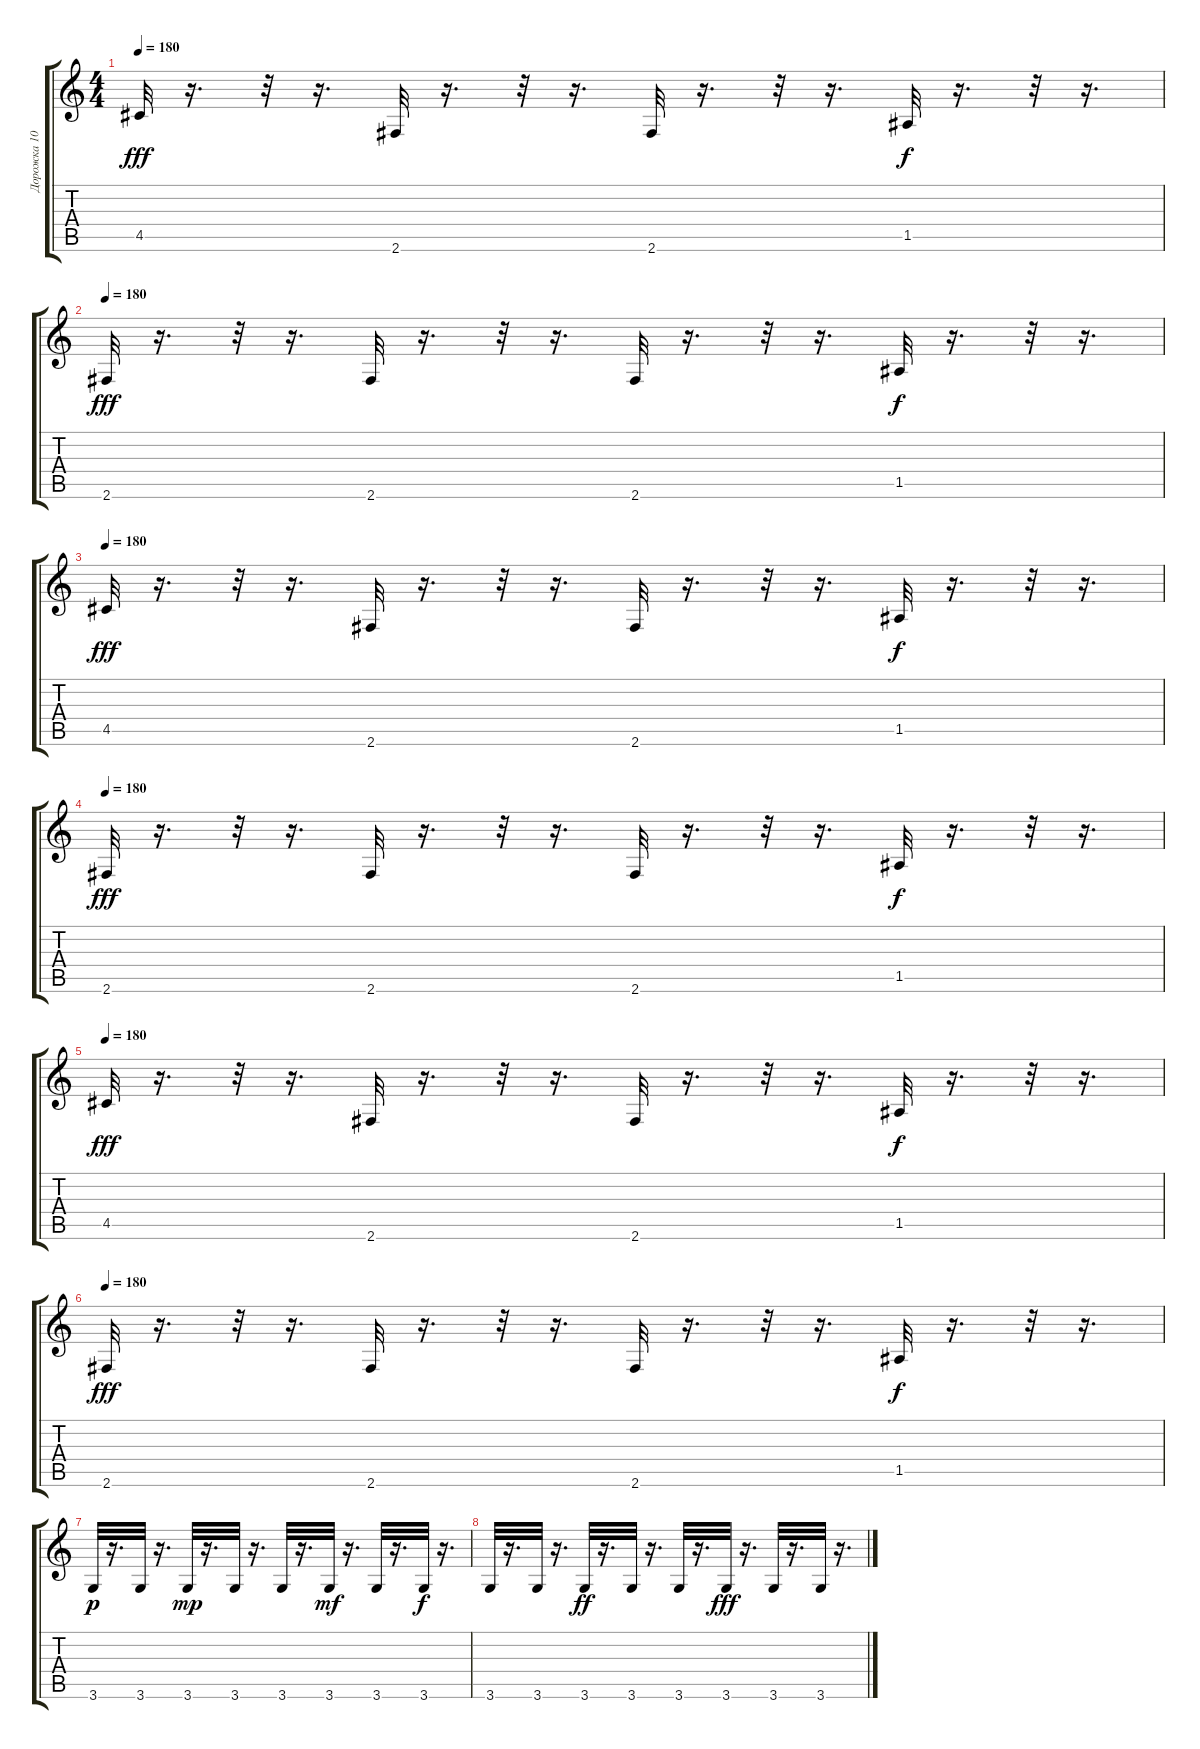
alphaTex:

\track ("Дорожка 10" "Дорожка 10") {instrument acousticguitarnylon}
\staff {score tabs}
\tuning (E4 B3 G3 D3 A2 E2) {hide}
\ts (4 4)
\tempo 180
\clef g2
\ks c
4.5.32{dy fff} r.16{d} r.32 r.16{d} 2.6.32 r.16{d} r.32 r.16{d} 2.6.32 r.16{d} r.32 r.16{d} 1.5.32{dy f} r.16{d} r.32 r.16{d} |
\tempo 180
2.6.32{dy fff} r.16{d} r.32 r.16{d} 2.6.32 r.16{d} r.32 r.16{d} 2.6.32 r.16{d} r.32 r.16{d} 1.5.32{dy f} r.16{d} r.32 r.16{d} |
\tempo 180
4.5.32{dy fff} r.16{d} r.32 r.16{d} 2.6.32 r.16{d} r.32 r.16{d} 2.6.32 r.16{d} r.32 r.16{d} 1.5.32{dy f} r.16{d} r.32 r.16{d} |
\tempo 180
2.6.32{dy fff} r.16{d} r.32 r.16{d} 2.6.32 r.16{d} r.32 r.16{d} 2.6.32 r.16{d} r.32 r.16{d} 1.5.32{dy f} r.16{d} r.32 r.16{d} |
\tempo 180
4.5.32{dy fff} r.16{d} r.32 r.16{d} 2.6.32 r.16{d} r.32 r.16{d} 2.6.32 r.16{d} r.32 r.16{d} 1.5.32{dy f} r.16{d} r.32 r.16{d} |
\tempo 180
2.6.32{dy fff} r.16{d} r.32 r.16{d} 2.6.32 r.16{d} r.32 r.16{d} 2.6.32 r.16{d} r.32 r.16{d} 1.5.32{dy f} r.16{d} r.32 r.16{d} |
3.6.32{dy p} r.16{d} 3.6.32 r.16{d} 3.6.32{dy mp} r.16{d} 3.6.32 r.16{d} 3.6.32 r.16{d} 3.6.32{dy mf} r.16{d} 3.6.32 r.16{d} 3.6.32{dy f} r.16{d} |
3.6.32 r.16{d} 3.6.32 r.16{d} 3.6.32{dy ff} r.16{d} 3.6.32 r.16{d} 3.6.32 r.16{d} 3.6.32{dy fff} r.16{d} 3.6.32 r.16{d} 3.6.32 r.16{d}
